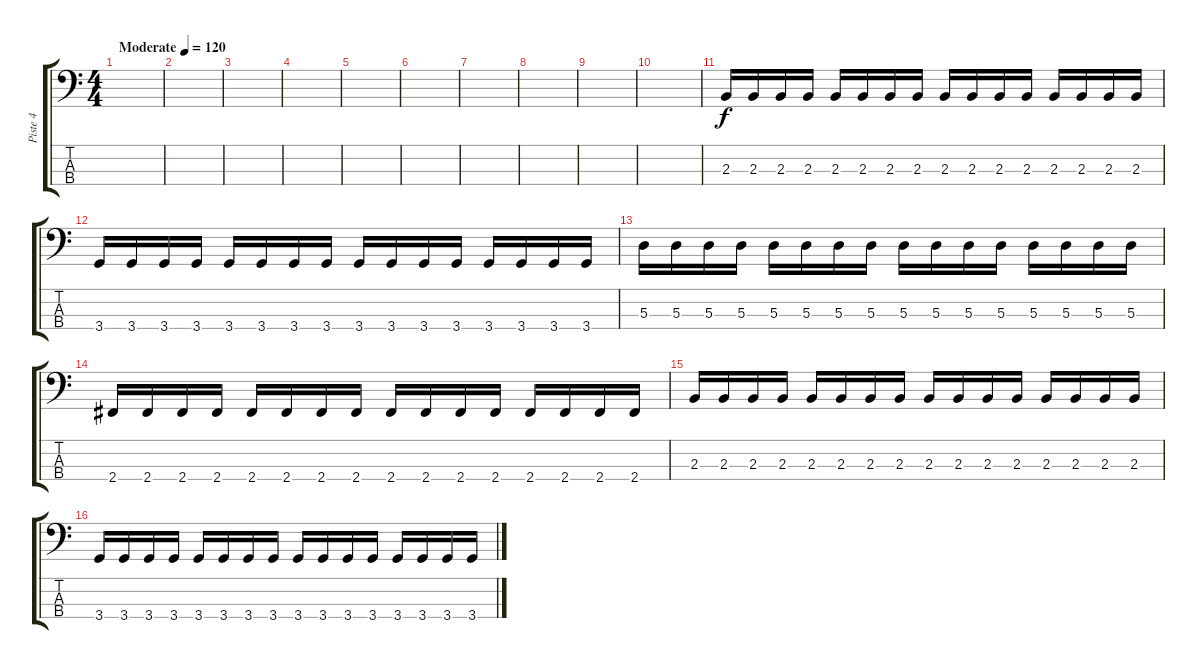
\track ("Piste 4" "Piste 4") {instrument electricbasspick}
\staff {score tabs}
\tuning (G2 D2 A1 E1) {hide}
\ts (4 4)
\tempo (120 "Moderate")
\clef f4
\ks c
|
|
|
|
|
|
|
|
|
|
2.3.16 2.3.16 2.3.16 2.3.16 2.3.16 2.3.16 2.3.16 2.3.16 2.3.16 2.3.16 2.3.16 2.3.16 2.3.16 2.3.16 2.3.16 2.3.16 |
3.4.16 3.4.16 3.4.16 3.4.16 3.4.16 3.4.16 3.4.16 3.4.16 3.4.16 3.4.16 3.4.16 3.4.16 3.4.16 3.4.16 3.4.16 3.4.16 |
5.3.16 5.3.16 5.3.16 5.3.16 5.3.16 5.3.16 5.3.16 5.3.16 5.3.16 5.3.16 5.3.16 5.3.16 5.3.16 5.3.16 5.3.16 5.3.16 |
2.4.16 2.4.16 2.4.16 2.4.16 2.4.16 2.4.16 2.4.16 2.4.16 2.4.16 2.4.16 2.4.16 2.4.16 2.4.16 2.4.16 2.4.16 2.4.16 |
2.3.16 2.3.16 2.3.16 2.3.16 2.3.16 2.3.16 2.3.16 2.3.16 2.3.16 2.3.16 2.3.16 2.3.16 2.3.16 2.3.16 2.3.16 2.3.16 |
3.4.16 3.4.16 3.4.16 3.4.16 3.4.16 3.4.16 3.4.16 3.4.16 3.4.16 3.4.16 3.4.16 3.4.16 3.4.16 3.4.16 3.4.16 3.4.16
